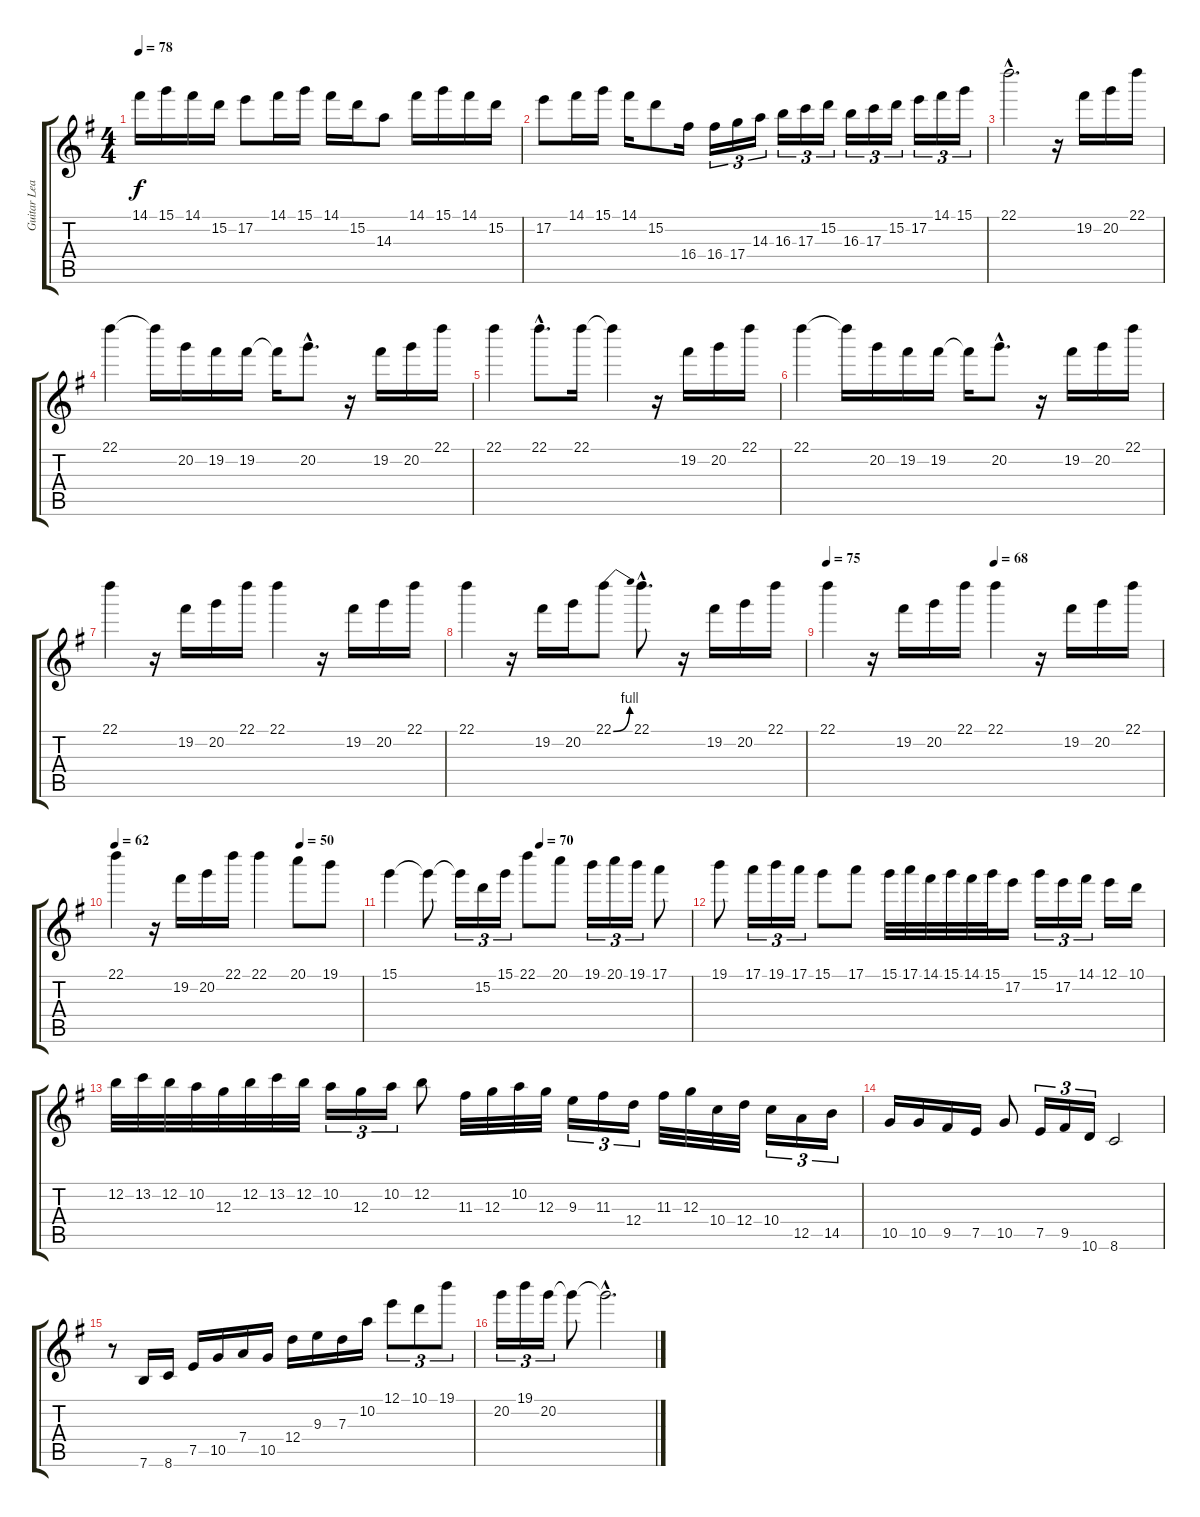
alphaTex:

\track ("Guitar Lead" "Guitar Lea") {instrument distortionguitar}
\staff {score tabs}
\tuning (E4 B3 G3 D3 A2 E2) {hide}
\ts (4 4)
\tempo 78
\clef g2
\ks g
14.1.16{dy f} 15.1.16 14.1.16 15.2.16 17.2.8 14.1.16 15.1.16 14.1.16 15.2.16 14.3.8 14.1.16 15.1.16 14.1.16 15.2.16 |
17.2.8 14.1.16 15.1.16 14.1.16 15.2.8 16.4.16 16.4.16{tu (3 2)} 17.4.16{tu (3 2)} 14.3.16{tu (3 2)} 16.3.16{tu (3 2)} 17.3.16{tu (3 2)} 15.2.16{tu (3 2)} 16.3.16{tu (3 2)} 17.3.16{tu (3 2)} 15.2.16{tu (3 2)} 17.2.16{tu (3 2)} 14.1.16{tu (3 2)} 15.1.16{tu (3 2)} |
22.1{hac}.2{d} r.16 19.2.16 20.2.16 22.1.16 |
22.1.4 22.1{t}.16 20.2.16 19.2.16 19.2.16 19.2{t}.16 20.2{hac}.8{d} r.16 19.2.16 20.2.16 22.1.16 |
22.1.4 22.1{hac}.8{d} 22.1.16 22.1{t}.4 r.16 19.2.16 20.2.16 22.1.16 |
22.1.4 22.1{t}.16 20.2.16 19.2.16 19.2.16 19.2{t}.16 20.2{hac}.8{d} r.16 19.2.16 20.2.16 22.1.16 |
22.1.4 r.16 19.2.16 20.2.16 22.1.16 22.1.4 r.16 19.2.16 20.2.16 22.1.16 |
22.1.4 r.16 19.2.16 20.2.16 22.1{be (bend 0 0 60 4)}.8 22.1{hac}.8{d} r.16 19.2.16 20.2.16 22.1.16 |
\tempo 75
\tempo (68 0.5)
22.1.4 r.16 19.2.16 20.2.16 22.1.16 22.1.4 r.16 19.2.16 20.2.16 22.1.16 |
\tempo 62
\tempo (50 0.75)
22.1.4 r.16 19.2.16 20.2.16 22.1.16 22.1.4 20.1.8 19.1.8 |
\tempo (70 0.5)
15.1.4 15.1{t}.8 15.1{t}.16{tu (3 2)} 15.2.16{tu (3 2)} 15.1.16{tu (3 2)} 22.1.8 20.1.8 19.1.16{tu (3 2)} 20.1.16{tu (3 2)} 19.1.16{tu (3 2)} 17.1.8 |
19.1.8 17.1.16{tu (3 2)} 19.1.16{tu (3 2)} 17.1.16{tu (3 2)} 15.1.8 17.1.8 15.1.32 17.1.32 14.1.32 15.1.32 14.1.32 15.1.32 17.2.16 15.1.16{tu (3 2)} 17.2.16{tu (3 2)} 14.1.16{tu (3 2)} 12.1.16 10.1.16 |
12.2.32 13.2.32 12.2.32 10.2.32 12.3.32 12.2.32 13.2.32 12.2.32 10.2.16{tu (3 2)} 12.3.16{tu (3 2)} 10.2.16{tu (3 2)} 12.2.8 11.3.32 12.3.32 10.2.32 12.3.32 9.3.16{tu (3 2)} 11.3.16{tu (3 2)} 12.4.16{tu (3 2)} 11.3.32 12.3.32 10.4.32 12.4.32 10.4.16{tu (3 2)} 12.5.16{tu (3 2)} 14.5.16{tu (3 2)} |
10.5.16 10.5.16 9.5.16 7.5.16 10.5.8 7.5.16{tu (3 2)} 9.5.16{tu (3 2)} 10.6.16{tu (3 2)} 8.6.2 |
r.8 7.6.16 8.6.16 7.5.16 10.5.16 7.4.16 10.5.16 12.4.16 9.3.16 7.3.16 10.2.16 12.1.8{tu (3 2)} 10.1.8{tu (3 2)} 19.1.8{tu (3 2)} |
20.2.16{tu (3 2)} 19.1.16{tu (3 2)} 20.2.16{tu (3 2)} 20.2{t}.8 20.2{hac t}.2{d}
